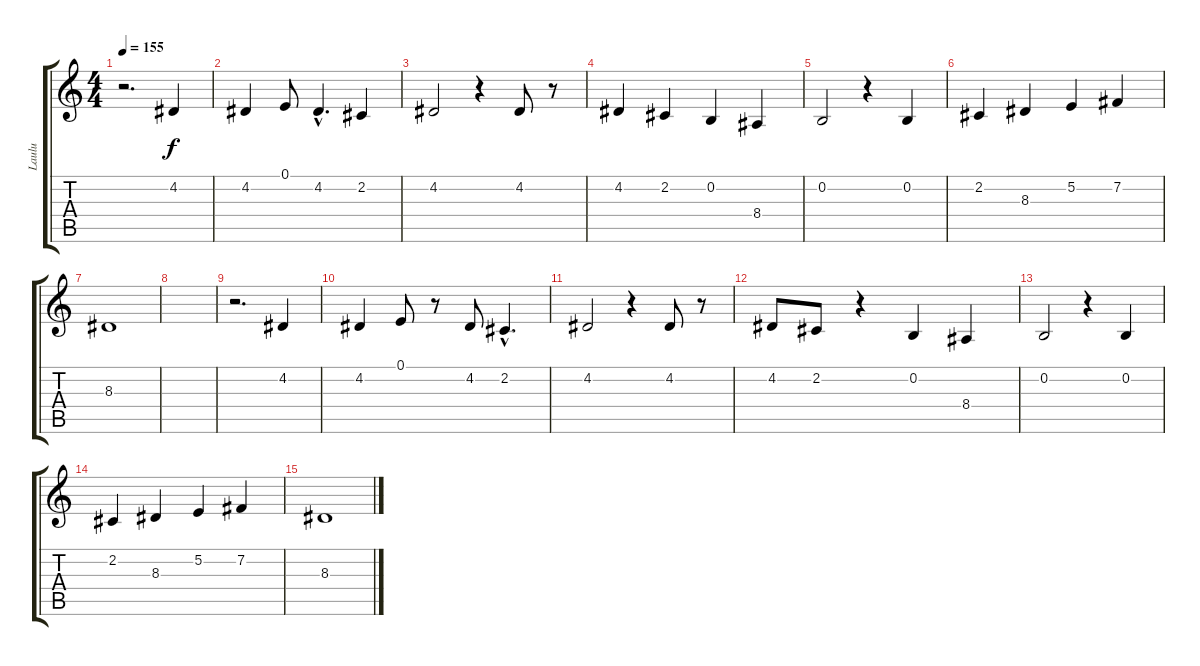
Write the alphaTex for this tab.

\track ("Laulu" "Laulu") {instrument accordion}
\staff {score tabs}
\tuning (E4 B3 G3 D3 A2 E2) {hide}
\ts (4 4)
\tempo 155
\clef g2
\ks c
r.2{d dy f} 4.2.4 |
4.2.4 0.1.8 4.2{hac}.4{d} 2.2.4 |
4.2.2 r.4 4.2.8 r.8 |
4.2.4 2.2.4 0.2.4 8.4.4 |
0.2.2 r.4 0.2.4 |
2.2.4 8.3.4 5.2.4 7.2.4 |
8.3.1 |
|
r.2{d} 4.2.4 |
4.2.4 0.1.8 r.8 4.2.8 2.2{hac}.4{d} |
4.2.2 r.4 4.2.8 r.8 |
4.2.8 2.2.8 r.4 0.2.4 8.4.4 |
0.2.2 r.4 0.2.4 |
2.2.4 8.3.4 5.2.4 7.2.4 |
8.3.1
